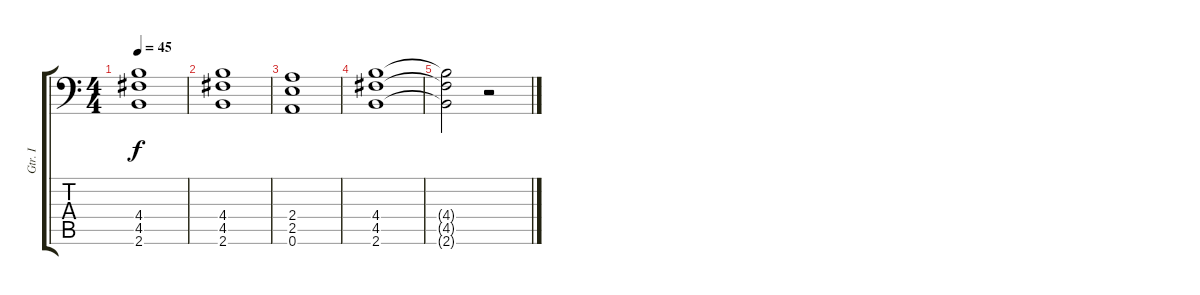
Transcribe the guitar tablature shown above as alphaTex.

\track ("Gtr. I" "Gtr. I") {instrument overdrivenguitar}
\staff {score tabs}
\tuning (A3 E3 C3 G2 D2 A1) {hide}
\ts (4 4)
\tempo 45
\clef f4
\ks c
(4.4 4.5 2.6).1{dy f} |
(4.4 4.5 2.6).1 |
(2.4 2.5 0.6).1 |
(4.4 4.5 2.6).1 |
(4.4{t} 4.5{t} 2.6{t}).2 r.2
